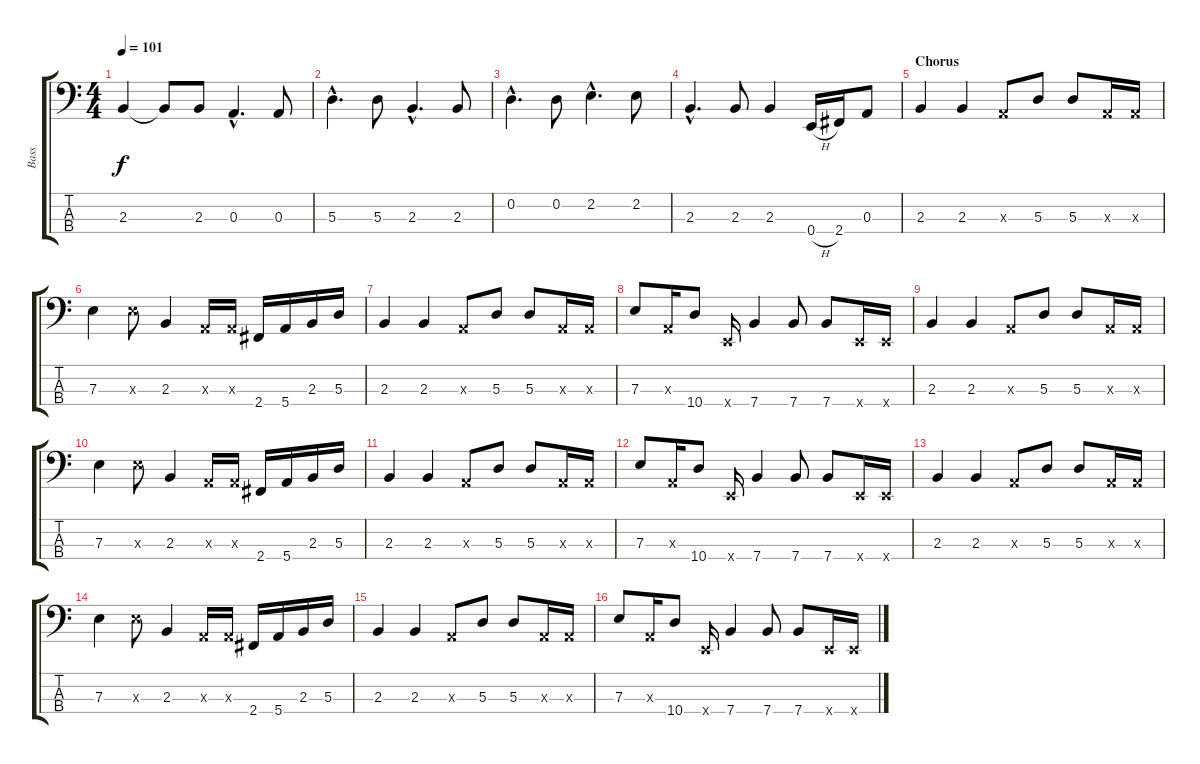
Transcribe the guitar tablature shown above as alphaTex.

\track ("Bass" "Bass") {instrument electricbasspick}
\staff {score tabs}
\tuning (G2 D2 A1 E1) {hide}
\ts (4 4)
\tempo 101
\clef f4
\ks c
2.3.4{dy f} 2.3{t}.8 2.3.8 0.3{hac}.4{d} 0.3.8 |
5.3{hac}.4{d} 5.3.8 2.3{hac}.4{d} 2.3.8 |
0.2{hac}.4{d} 0.2.8 2.2{hac}.4{d} 2.2.8 |
2.3{hac}.4{d} 2.3.8 2.3.4 0.4{h}.16 2.4.16 0.3.8 |
\section ("" "Chorus")
2.3.4 2.3.4 0.3{x}.8 5.3.8 5.3.8 0.3{x}.16 0.3{x}.16 |
7.3.4 7.3{x}.8 2.3.4 0.3{x}.16 0.3{x}.16 2.4.16 5.4.16 2.3.16 5.3.16 |
2.3.4 2.3.4 0.3{x}.8 5.3.8 5.3.8 0.3{x}.16 0.3{x}.16 |
7.3.8 0.3{x}.16 10.4.8 0.4{x}.16 7.4.4 7.4.8 7.4.8 0.4{x}.16 0.4{x}.16 |
2.3.4 2.3.4 0.3{x}.8 5.3.8 5.3.8 0.3{x}.16 0.3{x}.16 |
7.3.4 7.3{x}.8 2.3.4 0.3{x}.16 0.3{x}.16 2.4.16 5.4.16 2.3.16 5.3.16 |
2.3.4 2.3.4 0.3{x}.8 5.3.8 5.3.8 0.3{x}.16 0.3{x}.16 |
7.3.8 0.3{x}.16 10.4.8 0.4{x}.16 7.4.4 7.4.8 7.4.8 0.4{x}.16 0.4{x}.16 |
2.3.4 2.3.4 0.3{x}.8 5.3.8 5.3.8 0.3{x}.16 0.3{x}.16 |
7.3.4 7.3{x}.8 2.3.4 0.3{x}.16 0.3{x}.16 2.4.16 5.4.16 2.3.16 5.3.16 |
2.3.4 2.3.4 0.3{x}.8 5.3.8 5.3.8 0.3{x}.16 0.3{x}.16 |
7.3.8 0.3{x}.16 10.4.8 0.4{x}.16 7.4.4 7.4.8 7.4.8 0.4{x}.16 0.4{x}.16
